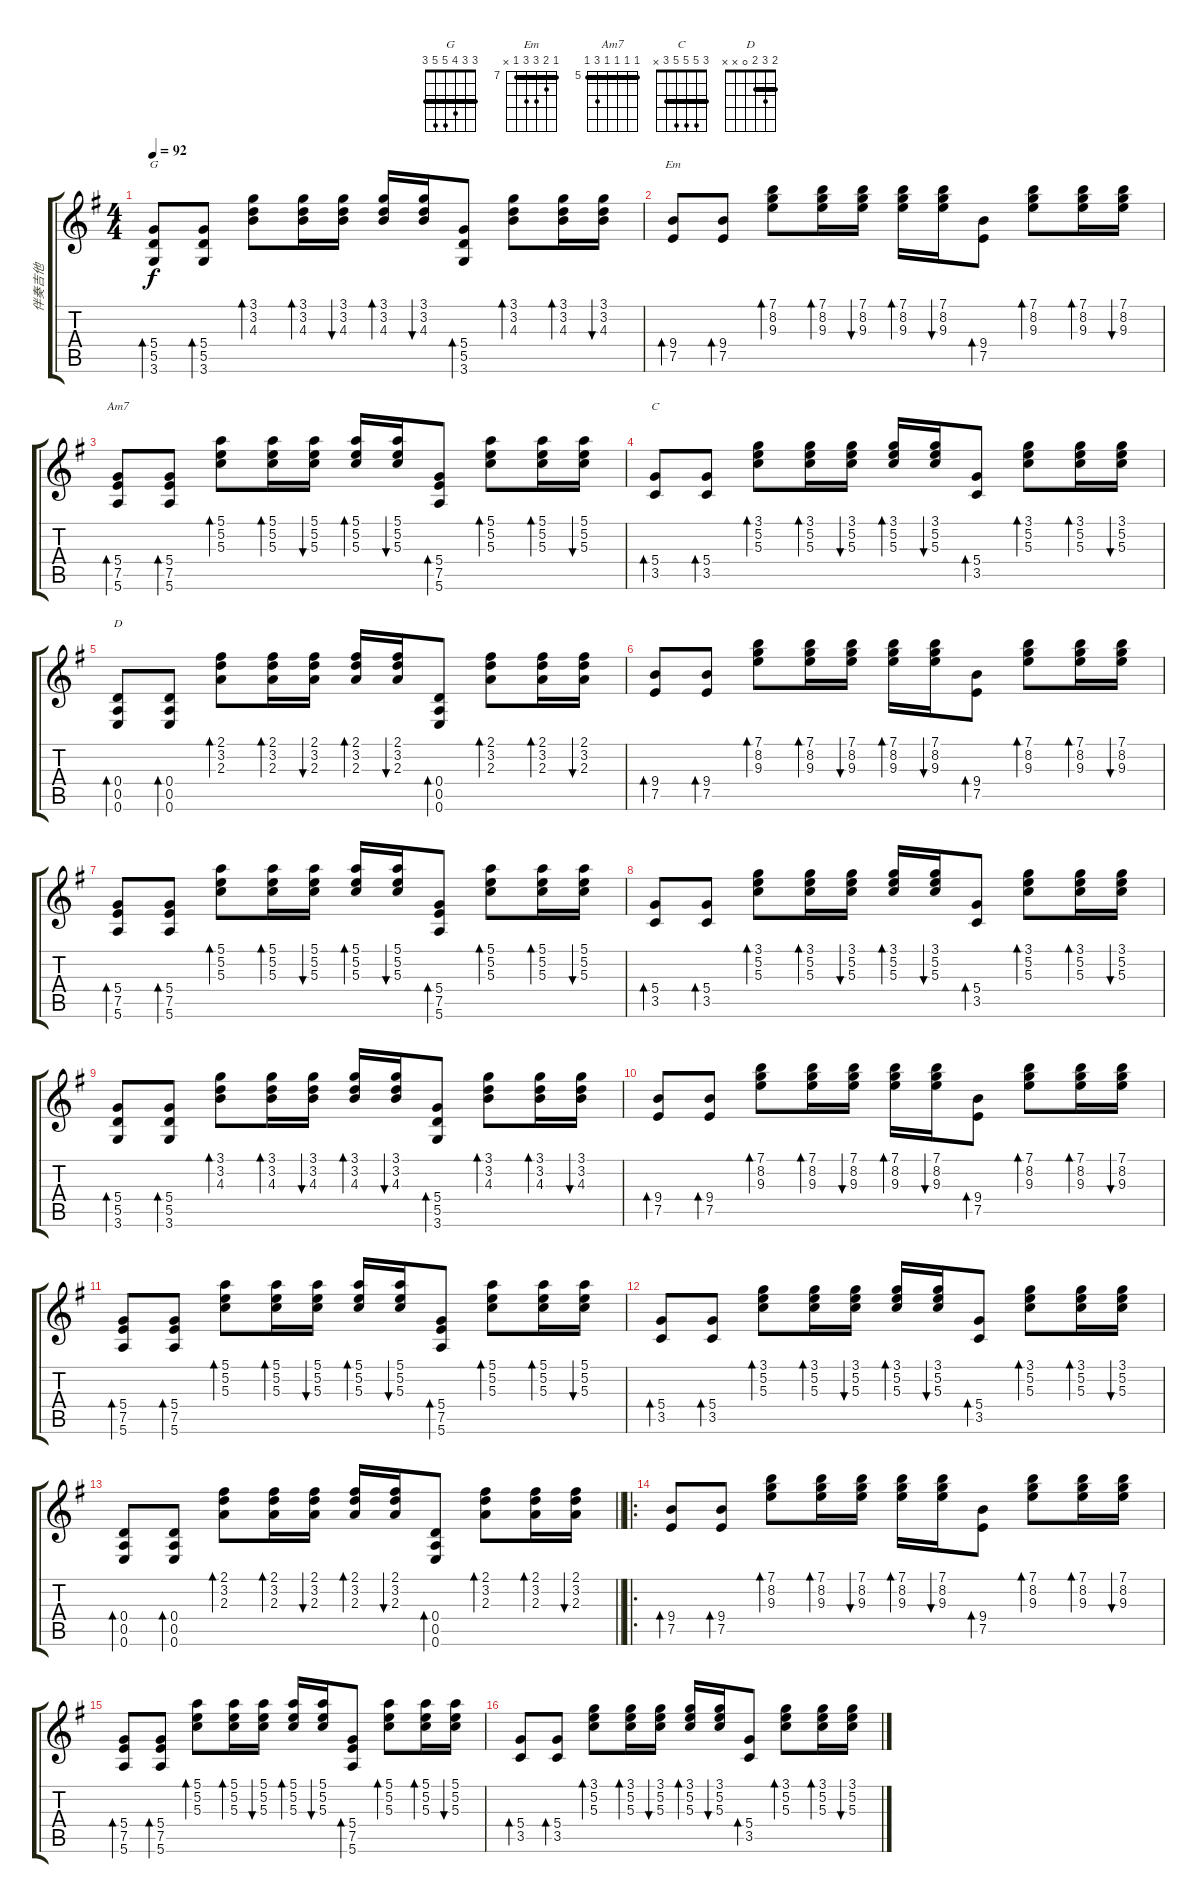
\track ("伴奏吉他" "伴奏吉他") {instrument acousticguitarnylon}
\staff {score tabs}
\tuning (E4 B3 G3 D3 A2 E2) {hide}
\chord ("G" 3 3 4 5 5 3) {barre 3}
\chord ("Em" 7 8 9 9 7 x) {firstfret 7 barre 7}
\chord ("Am7" 5 5 5 5 7 5) {firstfret 5 barre 5}
\chord ("C" 3 5 5 5 3 x) {barre 3}
\chord ("D" 2 3 2 0 x x) {barre 2}
\ts (4 4)
\tempo 92
\clef g2
\ks g
(5.4 5.5 3.6).8{bd 60 ch "G" dy f} (5.4 5.5 3.6).8{bd 60} (3.1 3.2 4.3).8{bd 60} (3.1 3.2 4.3).16{bd 60} (3.1 3.2 4.3).16{bu 60} (3.1 3.2 4.3).16{bd 60} (3.1 3.2 4.3).16{bu 60} (5.4 5.5 3.6).8{bd 60} (3.1 3.2 4.3).8{bd 60} (3.1 3.2 4.3).16{bd 60} (3.1 3.2 4.3).16{bu 60} |
(9.4 7.5).8{bd 60 ch "Em"} (9.4 7.5).8{bd 60} (7.1 8.2 9.3).8{bd 60} (7.1 8.2 9.3).16{bd 60} (7.1 8.2 9.3).16{bu 60} (7.1 8.2 9.3).16{bd 60} (7.1 8.2 9.3).16{bu 60} (9.4 7.5).8{bd 60} (7.1 8.2 9.3).8{bd 60} (7.1 8.2 9.3).16{bd 60} (7.1 8.2 9.3).16{bu 60} |
(5.4 7.5 5.6).8{bd 60 ch "Am7"} (5.4 7.5 5.6).8{bd 60} (5.1 5.2 5.3).8{bd 60} (5.1 5.2 5.3).16{bd 60} (5.1 5.2 5.3).16{bu 60} (5.1 5.2 5.3).16{bd 60} (5.1 5.2 5.3).16{bu 60} (5.4 7.5 5.6).8{bd 60} (5.1 5.2 5.3).8{bd 60} (5.1 5.2 5.3).16{bd 60} (5.1 5.2 5.3).16{bu 60} |
(5.4 3.5).8{bd 60 ch "C"} (5.4 3.5).8{bd 60} (3.1 5.2 5.3).8{bd 60} (3.1 5.2 5.3).16{bd 60} (3.1 5.2 5.3).16{bu 60} (3.1 5.2 5.3).16{bd 60} (3.1 5.2 5.3).16{bu 60} (5.4 3.5).8{bd 60} (3.1 5.2 5.3).8{bd 60} (3.1 5.2 5.3).16{bd 60} (3.1 5.2 5.3).16{bu 60} |
(0.4 0.5 0.6).8{bd 60 ch "D"} (0.4 0.5 0.6).8{bd 60} (2.1 3.2 2.3).8{bd 60} (2.1 3.2 2.3).16{bd 60} (2.1 3.2 2.3).16{bu 60} (2.1 3.2 2.3).16{bd 60} (2.1 3.2 2.3).16{bu 60} (0.4 0.5 0.6).8{bd 60} (2.1 3.2 2.3).8{bd 60} (2.1 3.2 2.3).16{bd 60} (2.1 3.2 2.3).16{bu 60} |
(9.4 7.5).8{bd 60} (9.4 7.5).8{bd 60} (7.1 8.2 9.3).8{bd 60} (7.1 8.2 9.3).16{bd 60} (7.1 8.2 9.3).16{bu 60} (7.1 8.2 9.3).16{bd 60} (7.1 8.2 9.3).16{bu 60} (9.4 7.5).8{bd 60} (7.1 8.2 9.3).8{bd 60} (7.1 8.2 9.3).16{bd 60} (7.1 8.2 9.3).16{bu 60} |
(5.4 7.5 5.6).8{bd 60} (5.4 7.5 5.6).8{bd 60} (5.1 5.2 5.3).8{bd 60} (5.1 5.2 5.3).16{bd 60} (5.1 5.2 5.3).16{bu 60} (5.1 5.2 5.3).16{bd 60} (5.1 5.2 5.3).16{bu 60} (5.4 7.5 5.6).8{bd 60} (5.1 5.2 5.3).8{bd 60} (5.1 5.2 5.3).16{bd 60} (5.1 5.2 5.3).16{bu 60} |
(5.4 3.5).8{bd 60} (5.4 3.5).8{bd 60} (3.1 5.2 5.3).8{bd 60} (3.1 5.2 5.3).16{bd 60} (3.1 5.2 5.3).16{bu 60} (3.1 5.2 5.3).16{bd 60} (3.1 5.2 5.3).16{bu 60} (5.4 3.5).8{bd 60} (3.1 5.2 5.3).8{bd 60} (3.1 5.2 5.3).16{bd 60} (3.1 5.2 5.3).16{bu 60} |
(5.4 5.5 3.6).8{bd 60} (5.4 5.5 3.6).8{bd 60} (3.1 3.2 4.3).8{bd 60} (3.1 3.2 4.3).16{bd 60} (3.1 3.2 4.3).16{bu 60} (3.1 3.2 4.3).16{bd 60} (3.1 3.2 4.3).16{bu 60} (5.4 5.5 3.6).8{bd 60} (3.1 3.2 4.3).8{bd 60} (3.1 3.2 4.3).16{bd 60} (3.1 3.2 4.3).16{bu 60} |
(9.4 7.5).8{bd 60} (9.4 7.5).8{bd 60} (7.1 8.2 9.3).8{bd 60} (7.1 8.2 9.3).16{bd 60} (7.1 8.2 9.3).16{bu 60} (7.1 8.2 9.3).16{bd 60} (7.1 8.2 9.3).16{bu 60} (9.4 7.5).8{bd 60} (7.1 8.2 9.3).8{bd 60} (7.1 8.2 9.3).16{bd 60} (7.1 8.2 9.3).16{bu 60} |
(5.4 7.5 5.6).8{bd 60} (5.4 7.5 5.6).8{bd 60} (5.1 5.2 5.3).8{bd 60} (5.1 5.2 5.3).16{bd 60} (5.1 5.2 5.3).16{bu 60} (5.1 5.2 5.3).16{bd 60} (5.1 5.2 5.3).16{bu 60} (5.4 7.5 5.6).8{bd 60} (5.1 5.2 5.3).8{bd 60} (5.1 5.2 5.3).16{bd 60} (5.1 5.2 5.3).16{bu 60} |
(5.4 3.5).8{bd 60} (5.4 3.5).8{bd 60} (3.1 5.2 5.3).8{bd 60} (3.1 5.2 5.3).16{bd 60} (3.1 5.2 5.3).16{bu 60} (3.1 5.2 5.3).16{bd 60} (3.1 5.2 5.3).16{bu 60} (5.4 3.5).8{bd 60} (3.1 5.2 5.3).8{bd 60} (3.1 5.2 5.3).16{bd 60} (3.1 5.2 5.3).16{bu 60} |
\barLineRight lightlight
(0.4 0.5 0.6).8{bd 60} (0.4 0.5 0.6).8{bd 60} (2.1 3.2 2.3).8{bd 60} (2.1 3.2 2.3).16{bd 60} (2.1 3.2 2.3).16{bu 60} (2.1 3.2 2.3).16{bd 60} (2.1 3.2 2.3).16{bu 60} (0.4 0.5 0.6).8{bd 60} (2.1 3.2 2.3).8{bd 60} (2.1 3.2 2.3).16{bd 60} (2.1 3.2 2.3).16{bu 60} |
\ro
(9.4 7.5).8{bd 60} (9.4 7.5).8{bd 60} (7.1 8.2 9.3).8{bd 60} (7.1 8.2 9.3).16{bd 60} (7.1 8.2 9.3).16{bu 60} (7.1 8.2 9.3).16{bd 60} (7.1 8.2 9.3).16{bu 60} (9.4 7.5).8{bd 60} (7.1 8.2 9.3).8{bd 60} (7.1 8.2 9.3).16{bd 60} (7.1 8.2 9.3).16{bu 60} |
(5.4 7.5 5.6).8{bd 60} (5.4 7.5 5.6).8{bd 60} (5.1 5.2 5.3).8{bd 60} (5.1 5.2 5.3).16{bd 60} (5.1 5.2 5.3).16{bu 60} (5.1 5.2 5.3).16{bd 60} (5.1 5.2 5.3).16{bu 60} (5.4 7.5 5.6).8{bd 60} (5.1 5.2 5.3).8{bd 60} (5.1 5.2 5.3).16{bd 60} (5.1 5.2 5.3).16{bu 60} |
(5.4 3.5).8{bd 60} (5.4 3.5).8{bd 60} (3.1 5.2 5.3).8{bd 60} (3.1 5.2 5.3).16{bd 60} (3.1 5.2 5.3).16{bu 60} (3.1 5.2 5.3).16{bd 60} (3.1 5.2 5.3).16{bu 60} (5.4 3.5).8{bd 60} (3.1 5.2 5.3).8{bd 60} (3.1 5.2 5.3).16{bd 60} (3.1 5.2 5.3).16{bu 60}
